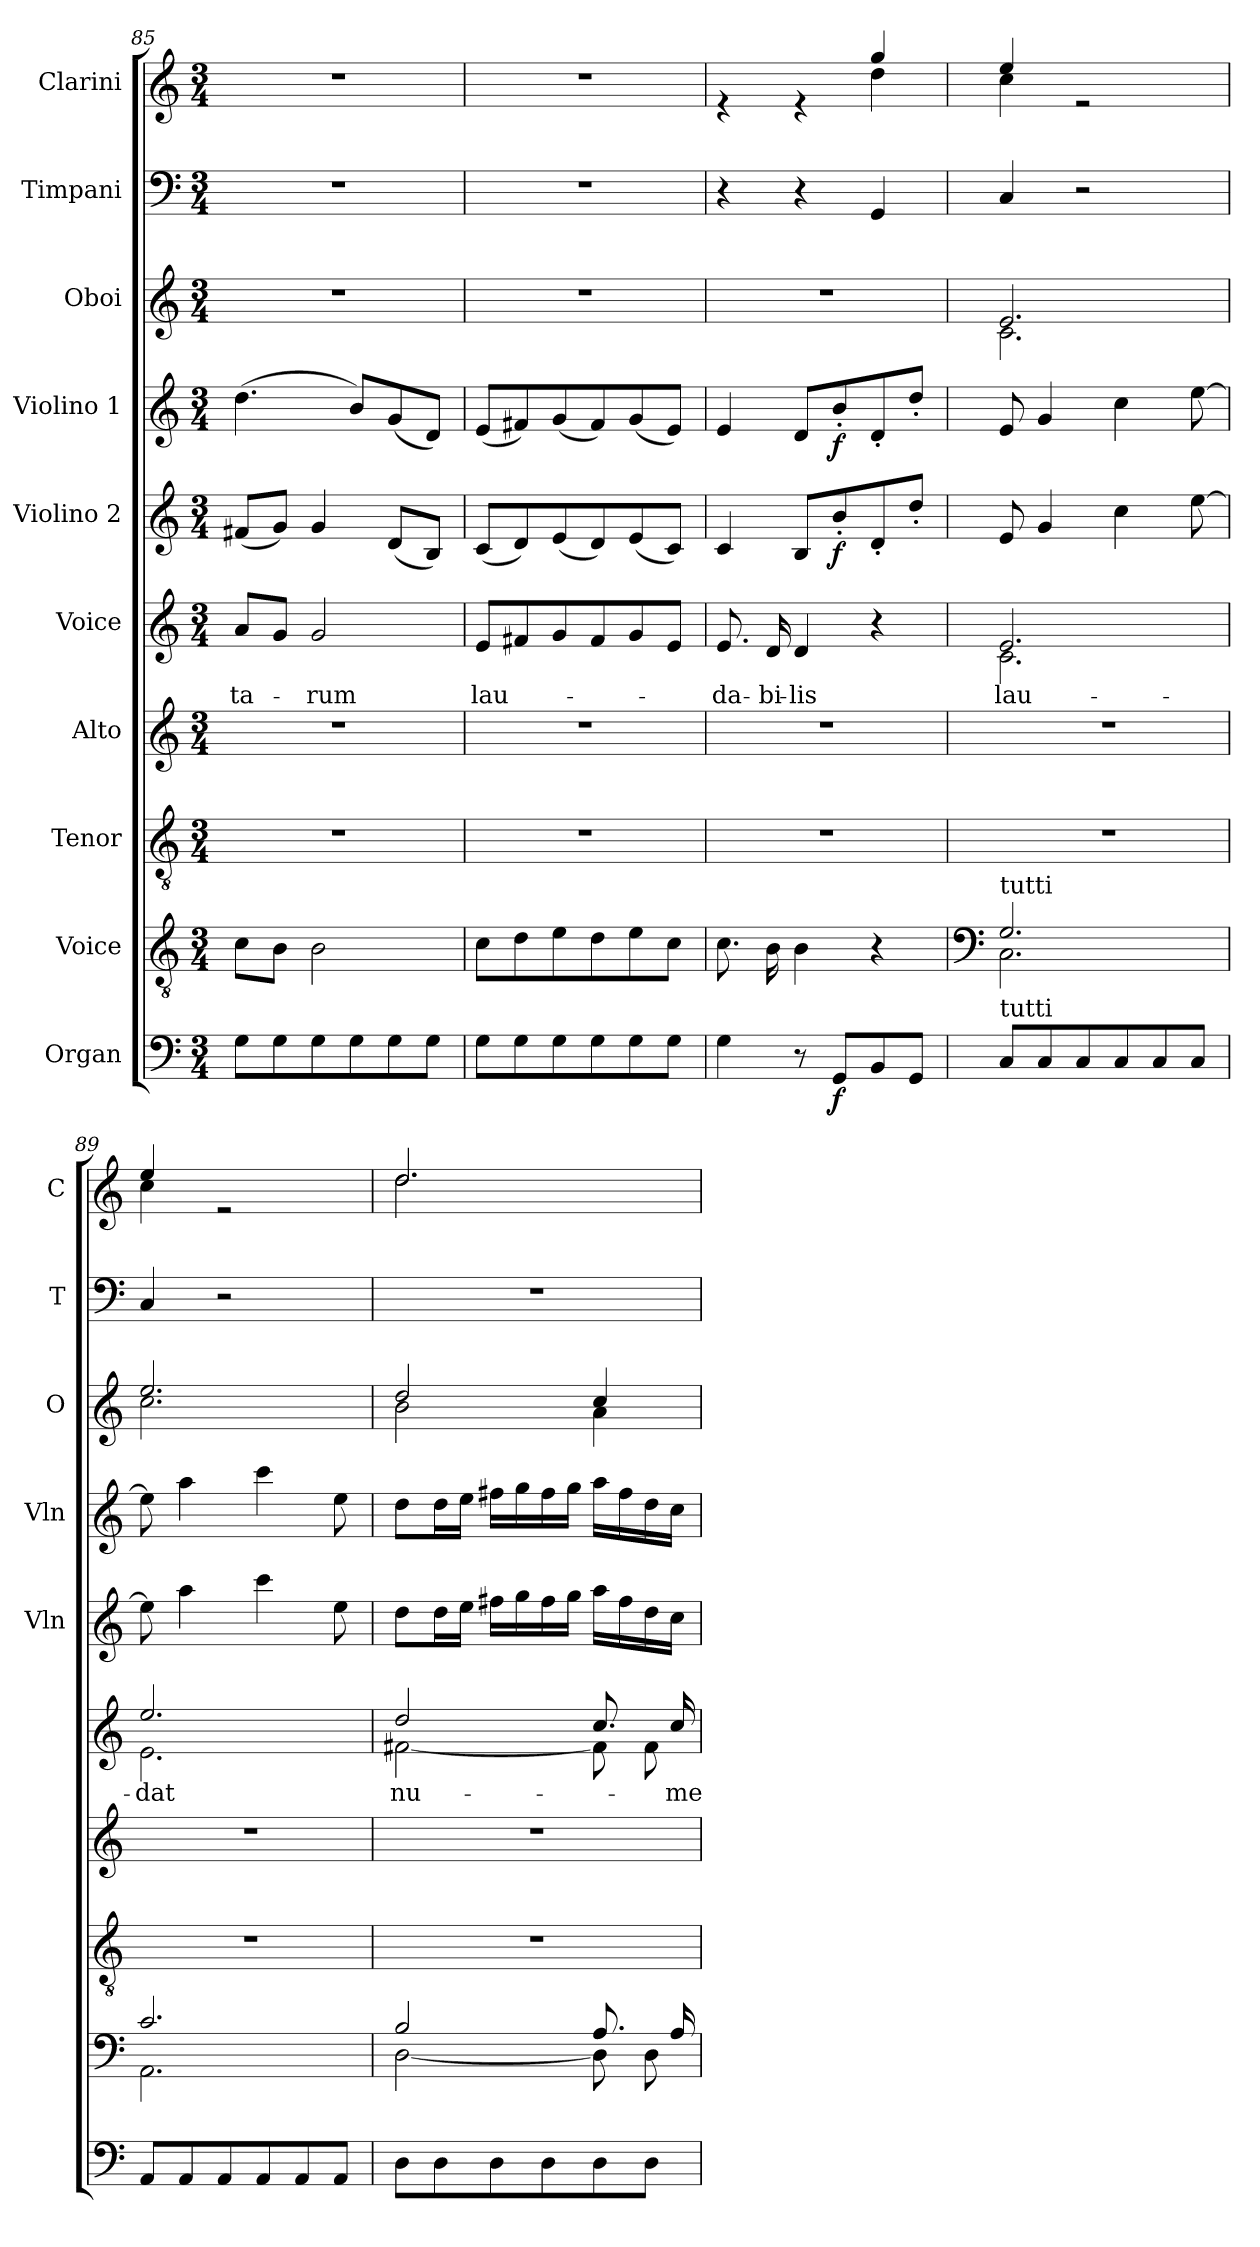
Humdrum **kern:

**kern	**dynam	**kern	**kern	**kern	**kern	**text	**kern	**dynam	**kern	**dynam	**kern	**kern	**kern
*part10	*part10	*part9	*part8	*part7	*part6	*part6	*part5	*part5	*part4	*part4	*part3	*part2	*part1
*staff10	*staff10	*staff9	*staff8	*staff7	*staff6	*staff6	*staff5	*staff5	*staff4	*staff4	*staff3	*staff2	*staff1
*I"Organ	*	*I"Voice	*I"Tenor	*I"Alto	*I"Voice	*	*I"Violino 2	*	*I"Violino 1	*	*I"Oboi	*I"Timpani	*I"Clarini
*	*	*	*	*	*	*	*I'Vln	*	*I'Vln	*	*I'O	*I'T	*I'C
*clefF4	*	*clefGv2	*clefGv2	*clefG2	*clefG2	*	*clefG2	*	*clefG2	*	*clefG2	*clefF4	*clefG2
*k[]	*	*k[]	*k[]	*k[]	*k[]	*	*k[]	*	*k[]	*	*k[]	*k[]	*k[]
*M3/4	*	*M3/4	*M3/4	*M3/4	*M3/4	*	*M3/4	*	*M3/4	*	*M3/4	*M3/4	*M3/4
=85	=85	=85	=85	=85	=85	=85	=85	=85	=85	=85	=85	=85	=85
!	!	!	!	!	!	!LO:LY:b	!	!	!	!	!	!	!
8G\L	.	8c\L	2.r	2.r	8a/L	-ta-	(8f#X/L	.	(4.dd\	.	2.r	2.r	2.r
8G\	.	8B\J	.	.	8g/J	.	8g/J)	.	.	.	.	.	.
!	!	!	!	!	!	!LO:LY:b	!	!	!	!	!	!	!
8G\	.	2B\	.	.	2g/	-rum	4g/	.	.	.	.	.	.
8G\	.	.	.	.	.	.	.	.	8b/L)	.	.	.	.
8G\	.	.	.	.	.	.	(8d/L	.	(8g/	.	.	.	.
8G\J	.	.	.	.	.	.	8B/J)	.	8d/J)	.	.	.	.
=86	=86	=86	=86	=86	=86	=86	=86	=86	=86	=86	=86	=86	=86
!	!	!	!	!	!	!LO:LY:b	!	!	!	!	!	!	!
8G\L	.	8c\L	2.r	2.r	8e/L	lau-	(8c/L	.	(8e/L	.	2.r	2.r	2.r
8G\	.	8d\	.	.	8f#X/	.	8d/)	.	8f#X/)	.	.	.	.
8G\	.	8e\	.	.	8g/	.	(8e/	.	(8g/	.	.	.	.
8G\	.	8d\	.	.	8f#/	.	8d/)	.	8f#/)	.	.	.	.
8G\	.	8e\	.	.	8g/	.	(8e/	.	(8g/	.	.	.	.
8G\J	.	8c\J	.	.	8e/J	.	8c/J)	.	8e/J)	.	.	.	.
=87	=87	=87	=87	=87	=87	=87	=87	=87	=87	=87	=87	=87	=87
!	!	!	!	!	!	!LO:LY:b	!	!	!	!	!	!	!
*	*	*	*	*	*	*	*	*	*	*	*	*	*^
4G\	.	8.c\	2.r	2.r	8.e/	-da-	4c/	.	4e/	.	2.r	4r	4re	2ryy
!	!	!	!	!	!	!LO:LY:b	!	!	!	!	!	!	!	!
.	.	16B\	.	.	16d/	-bi-	.	.	.	.	.	.	.	.
!	!	!	!	!	!	!LO:LY:b	!	!	!	!	!	!	!	!
8r	.	4B\	.	.	4d/	-lis	8B/L	.	8d/L	.	.	4r	4re	.
!	!LO:DY:b	!	!	!	!	!	!	!LO:DY:b	!	!LO:DY:b	!	!	!	!
8GG/L	f	.	.	.	.	.	8b'/	f	8b'/	f	.	.	.	.
8BB/	.	4r	.	.	4r	.	8d'/	.	8d'/	.	.	4GG/	4gg/	4dd\
8GG/J	.	.	.	.	.	.	8dd'/J	.	8dd'/J	.	.	.	.	.
=88	=88	=88	=88	=88	=88	=88	=88	=88	=88	=88	=88	=88	=88	=88
*	*	*clefF4	*	*	*	*	*	*	*	*	*	*	*	*
*	*	*^	*	*	*	*	*	*	*	*	*	*	*	*
!	!	!	!	!	!	!LO:TX:a:t=tutti	!	!	!	!	!	!	!	!	!
!	!	!LO:TX:a:t=tutti	!	!	!	!	!	!	!	!	!	!	!	!	!
!LO:TX:a:t=tutti	!	!	!	!	!	!	!	!	!	!	!	!	!	!	!
!	!	!	!	!	!	!	!LO:LY:b	!	!	!	!	!	!	!	!
*	*	*	*	*	*	*^	*	*	*	*	*	*^	*	*	*
8C/L	.	2.G/	2.C\	2.r	2.r	2.e/	2.c\	lau-	8e/	.	8e/	.	2.e/	2.c\	4C/	4ee/	4cc\
8C/	.	.	.	.	.	.	.	.	4g/	.	4g/	.	.	.	.	.	.
8C/	.	.	.	.	.	.	.	.	.	.	.	.	.	.	2r	2re	2ryy
8C/	.	.	.	.	.	.	.	.	4cc\	.	4cc\	.	.	.	.	.	.
8C/	.	.	.	.	.	.	.	.	.	.	.	.	.	.	.	.	.
8C/J	.	.	.	.	.	.	.	.	[8ee\	.	[8ee\	.	.	.	.	.	.
=89	=89	=89	=89	=89	=89	=89	=89	=89	=89	=89	=89	=89	=89	=89	=89	=89	=89
!	!	!	!	!	!	!	!	!LO:LY:b	!	!	!	!	!	!	!	!	!
8AA/L	.	2.c/	2.AA\	2.r	2.r	2.ee/	2.e\	-dat	8ee\]	.	8ee\]	.	2.ee/	2.cc\	4C/	4ee/	4cc\
8AA/	.	.	.	.	.	.	.	.	4aa\	.	4aa\	.	.	.	.	.	.
8AA/	.	.	.	.	.	.	.	.	.	.	.	.	.	.	2r	2re	2ryy
8AA/	.	.	.	.	.	.	.	.	4ccc\	.	4ccc\	.	.	.	.	.	.
8AA/	.	.	.	.	.	.	.	.	.	.	.	.	.	.	.	.	.
8AA/J	.	.	.	.	.	.	.	.	8ee\	.	8ee\	.	.	.	.	.	.
!!LO:LB:g=z	!!
=90	=90	=90	=90	=90	=90	=90	=90	=90	=90	=90	=90	=90	=90	=90	=90	=90	=90
!	!	!	!	!	!	!	!	!LO:LY:b	!	!	!	!	!	!	!	!	!
8D\L	.	2B/	[2D\	2.r	2.r	2dd/	[2f#X\	nu-	8dd\L	.	8dd\L	.	2dd/	2b\	2.r	2.dd/	2.dd\
8D\	.	.	.	.	.	.	.	.	16dd\L	.	16dd\L	.	.	.	.	.	.
.	.	.	.	.	.	.	.	.	16ee\JJ	.	16ee\JJ	.	.	.	.	.	.
8D\	.	.	.	.	.	.	.	.	16ff#X\LL	.	16ff#X\LL	.	.	.	.	.	.
.	.	.	.	.	.	.	.	.	16gg\	.	16gg\	.	.	.	.	.	.
8D\	.	.	.	.	.	.	.	.	16ff#\	.	16ff#\	.	.	.	.	.	.
.	.	.	.	.	.	.	.	.	16gg\JJ	.	16gg\JJ	.	.	.	.	.	.
8D\	.	8.A/	8D\]	.	.	8.cc/	8f#\]	.	16aa\LL	.	16aa\LL	.	4cc/	4a\	.	.	.
.	.	.	.	.	.	.	.	.	16ff#\	.	16ff#\	.	.	.	.	.	.
8D\J	.	.	8D\	.	.	.	8f#\	.	16dd\	.	16dd\	.	.	.	.	.	.
!	!	!	!	!	!	!	!	!LO:LY:b	!	!	!	!	!	!	!	!	!
.	.	16A/	.	.	.	16cc/	.	-me-	16cc\JJ	.	16cc\JJ	.	.	.	.	.	.
*	*	*v	*v	*	*	*v	*v	*	*	*	*	*	*v	*v	*	*v	*v
=	=	=	=	=	=	=	=	=	=	=	=	=	=
*-	*-	*-	*-	*-	*-	*-	*-	*-	*-	*-	*-	*-	*-
